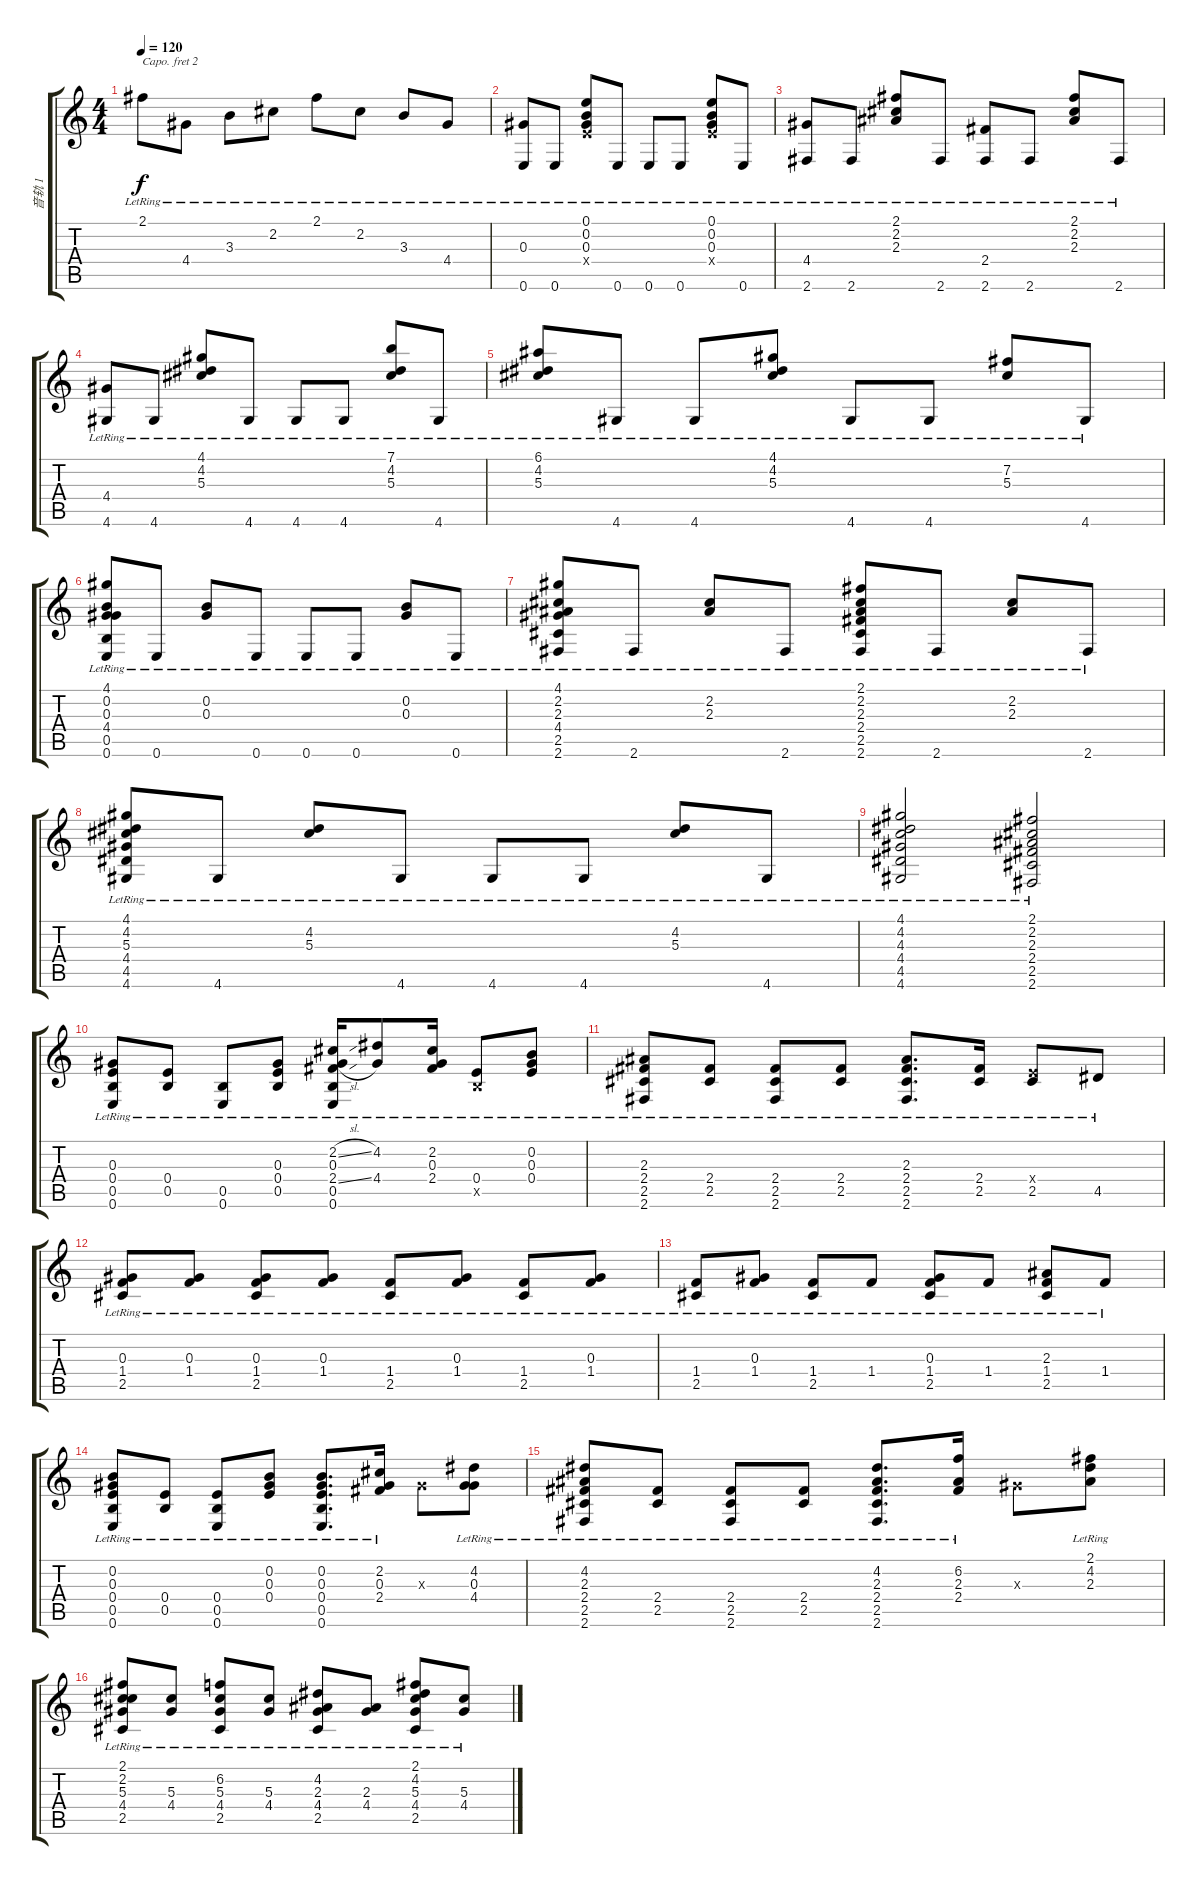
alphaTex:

\track ("音轨 1" "音轨 1") {instrument acousticguitarsteel}
\staff {score tabs}
\capo 2
\tuning (D4 A3 Gb3 D3 A2 D2) {hide}
\ts (4 4)
\tempo 120
\clef g2
\ks c
2.1{lr}.8{dy f} 4.4{lr}.8 3.3{lr}.8 2.2{lr}.8 2.1{lr}.8 2.2{lr}.8 3.3{lr}.8 4.4{lr}.8 |
(0.3{lr} 0.6{lr}).8 0.6{lr}.8 (0.1{lr} 0.2{lr} 0.3{lr} 0.4{x}).8 0.6{lr}.8 0.6{lr}.8 0.6{lr}.8 (0.1{lr} 0.2{lr} 0.3{lr} 0.4{x}).8 0.6{lr}.8 |
(4.4{lr} 2.6{lr}).8 2.6{lr}.8 (2.1{lr} 2.2{lr} 2.3{lr}).8 2.6{lr}.8 (2.4{lr} 2.6{lr}).8 2.6{lr}.8 (2.1{lr} 2.2{lr} 2.3{lr}).8 2.6{lr}.8 |
(4.4{lr} 4.6{lr}).8 4.6{lr}.8 (4.1{lr} 4.2{lr} 5.3{lr}).8 4.6{lr}.8 4.6{lr}.8 4.6{lr}.8 (7.1{lr} 4.2{lr} 5.3{lr}).8 4.6{lr}.8 |
(6.1{lr} 4.2{lr} 5.3{lr}).8 4.6{lr}.8 4.6{lr}.8 (4.1{lr} 4.2{lr} 5.3{lr}).8 4.6{lr}.8 4.6{lr}.8 (7.2{lr} 5.3{lr}).8 4.6{lr}.8 |
(4.1{lr} 0.2{lr} 0.3{lr} 4.4{lr} 0.5{lr} 0.6{lr}).8 0.6{lr}.8 (0.2{lr} 0.3{lr}).8 0.6{lr}.8 0.6{lr}.8 0.6{lr}.8 (0.2{lr} 0.3{lr}).8 0.6{lr}.8 |
(4.1{lr} 2.2{lr} 2.3{lr} 4.4{lr} 2.5{lr} 2.6{lr}).8 2.6{lr}.8 (2.2{lr} 2.3{lr}).8 2.6{lr}.8 (2.1{lr} 2.2{lr} 2.3{lr} 2.4{lr} 2.5{lr} 2.6{lr}).8 2.6{lr}.8 (2.2{lr} 2.3{lr}).8 2.6{lr}.8 |
(4.1{lr} 4.2{lr} 5.3{lr} 4.4{lr} 4.5{lr} 4.6{lr}).8 4.6{lr}.8 (4.2{lr} 5.3{lr}).8 4.6{lr}.8 4.6{lr}.8 4.6{lr}.8 (4.2{lr} 5.3{lr}).8 4.6{lr}.8 |
(4.1{lr} 4.2{lr} 4.3{lr} 4.4{lr} 4.5{lr} 4.6{lr}).2 (2.1{lr} 2.2{lr} 2.3{lr} 2.4{lr} 2.5{lr} 2.6{lr}).2 |
(0.3{lr} 0.4{lr} 0.5{lr} 0.6{lr}).8 (0.4{lr} 0.5{lr}).8 (0.5{lr} 0.6{lr}).8 (0.3{lr} 0.4{lr} 0.5{lr}).8 (2.2{sl lr} 0.3{lr} 2.4{sl lr} 0.5{lr} 0.6{lr}).16 (4.2{lr} 4.4).8 (2.2{lr} 0.3{lr} 2.4{lr}).16 (0.4{lr} 0.5{x}).8 (0.2{lr} 0.3{lr} 0.4).8 |
(2.3{lr} 2.4{lr} 2.5{lr} 2.6{lr}).8 (2.4{lr} 2.5{lr}).8 (2.4{lr} 2.5{lr} 2.6{lr}).8 (2.4{lr} 2.5{lr}).8 (2.3{lr} 2.4{lr} 2.5{lr} 2.6{lr}).8{d} (2.4{lr} 2.5{lr}).16 (0.4{x} 2.5{lr}).8 4.5{lr}.8 |
(0.3{lr} 1.4{lr} 2.5{lr}).8 (0.3{lr} 1.4{lr}).8 (0.3{lr} 1.4{lr} 2.5{lr}).8 (0.3{lr} 1.4{lr}).8 (1.4{lr} 2.5{lr}).8 (0.3{lr} 1.4{lr}).8 (1.4{lr} 2.5{lr}).8 (0.3{lr} 1.4{lr}).8 |
(1.4{lr} 2.5{lr}).8 (0.3{lr} 1.4{lr}).8 (1.4{lr} 2.5{lr}).8 1.4{lr}.8 (0.3{lr} 1.4{lr} 2.5{lr}).8 1.4{lr}.8 (2.3{lr} 1.4{lr} 2.5{lr}).8 1.4{lr}.8 |
(0.2{lr} 0.3{lr} 0.4{lr} 0.5{lr} 0.6{lr}).8 (0.4{lr} 0.5{lr}).8 (0.4{lr} 0.5{lr} 0.6{lr}).8 (0.2{lr} 0.3{lr} 0.4{lr}).8 (0.2{lr} 0.3{lr} 0.4{lr} 0.5{lr} 0.6{lr}).8{d} (2.2{lr} 0.3{lr} 2.4{lr}).16 0.3{x}.8 (4.2{lr} 0.3{lr} 4.4{lr}).8 |
(4.2{lr} 2.3{lr} 2.4{lr} 2.5{lr} 2.6{lr}).8 (2.4{lr} 2.5{lr}).8 (2.4{lr} 2.5{lr} 2.6{lr}).8 (2.4{lr} 2.5{lr}).8 (4.2{lr} 2.3{lr} 2.4{lr} 2.5{lr} 2.6{lr}).8{d} (6.2{lr} 2.3{lr} 2.4{lr}).16 0.3{x}.8 (2.1{lr} 4.2{lr} 2.3{lr}).8 |
(2.1{lr} 2.2{lr} 5.3{lr} 4.4{lr} 2.5{lr}).8 (5.3{lr} 4.4{lr}).8 (6.2{lr} 5.3{lr} 4.4{lr} 2.5{lr}).8 (5.3{lr} 4.4{lr}).8 (4.2{lr} 2.3{lr} 4.4{lr} 2.5{lr}).8 (2.3{lr} 4.4{lr}).8 (2.1{lr} 4.2{lr} 5.3{lr} 4.4{lr} 2.5{lr}).8 (5.3{lr} 4.4{lr}).8
